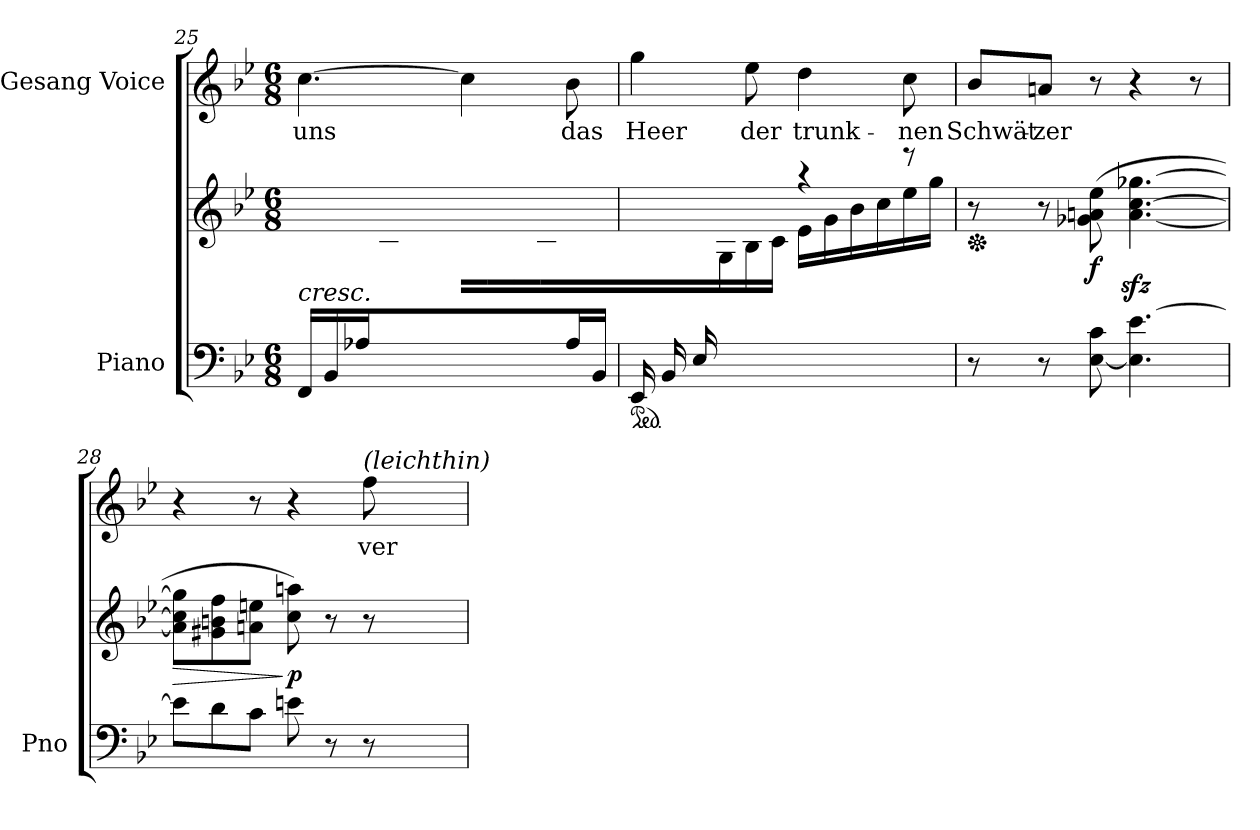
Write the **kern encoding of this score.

**kern	**kern	**dynam	**kern	**text
*part2	*part2	*part2	*part1	*part1
*staff3	*staff2	*staff2/3	*staff1	*staff1
*I"Piano	*	*	*I"Gesang Voice	*
*I'Pno	*	*	*	*
*clefF4	*clefG2	*	*clefG2	*
*k[b-e-]	*k[b-e-]	*	*k[b-e-]	*
*M6/8	*M6/8	*	*M6/8	*
=25	=25	=25	=25	=25
*	*^	*	*	*
!LO:TX:a:i:t=cresc.	!	!	!	!	!
16FF/LL	2.ryy	8.ryy	.	[4.cc\	uns
16BB-/	.	.	.	.	.
16A-X/	.	.	.	.	.
4..ryy	.	16B-\	.	.	.
.	.	16d\	.	.	.
.	.	16a-X\JJ	.	.	.
.	.	16b-\LL	.	4cc\]	.
.	.	16a-\	.	.	.
.	.	16d\	.	.	.
.	.	16B-\	.	.	.
16A-/	.	8ryy	.	8b-\	das
16BB-/JJ	.	.	.	.	.
=26	=26	=26	=26	=26	=26
*ped	*	*	*	*	*
(16EE-/LL	4.ryy	8.ryy	.	4gg\	Heer
16BB-/	.	.	.	.	.
16E-/	.	.	.	.	.
2ryy	.	16G\	.	.	.
.	.	16B-\	.	8ee-\	der
.	.	16c\JJ	.	.	.
.	4r	16e-\LL	.	4dd\	trunk-
.	.	16g\	.	.	.
.	.	16b-\	.	.	.
.	.	16cc\	.	.	.
.	8r	16ee-\	.	8cc\	-nen
16ryy	.	16gg\JJ)	.	.	.
*	*v	*v	*	*	*
=27	=27	=27	=27	=27
*	*Xped	*	*	*
8r	8r	.	8b-/L	Schwät-
8r	8r	.	8an/J	-zer
!	!	!LO:DY:b	!	!
[8E-\ 8c\	(8g-X\ 8an\ 8ee-\	f	8r	.
4.E-\] [4.e-\	[4.a\zz< [4.cc\zz< [4.gg-X\zz<	.	4r	.
.	.	.	8r	.
=28	=28	=28	=28	=28
!	!	!LO:HP:b	!	!
8e-\L]	8a\] 8cc\] 8gg-\]L	>	4r	.
8d\	8g#X\ 8bn\ 8ff\	.	.	.
8c\J	8an\ 8een\J	.	8r	.
!	!	!LO:DY:n=1:b	!	!
8en\	8cc\ 8aan\)	] p	4r	.
8r	8r	.	.	.
!	!	!	!LO:TX:i:t=(leichthin)	!
8r	8r	.	8ff\	ver-
=	=	=	=	=
*-	*-	*-	*-	*-
